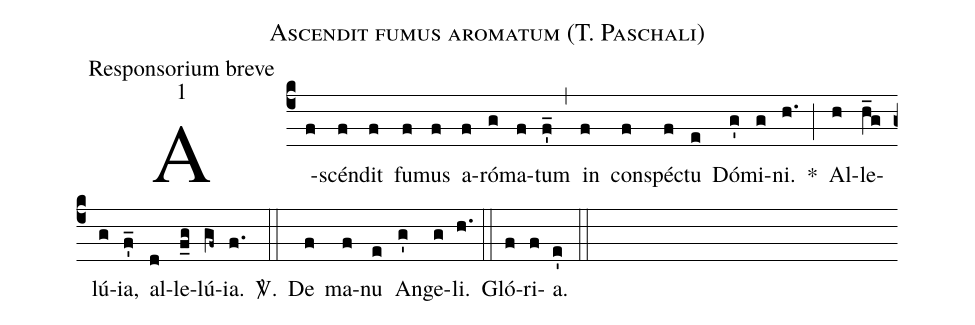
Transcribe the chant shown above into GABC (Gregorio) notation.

name:Ascendit fumus aromatum (T. Paschali);
office-part:Responsorium breve;
mode:1;
%%
(c4) A(f)scén(f)dit(f) fu(f)mus(f) a(f)ró(g)ma(f)tum(f'_) (,) in(f) con(f)spé(f)ctu(e) Dó(g')mi(g)ni.(h.) *(;) Al(h)le(h_g)lú(g)ia,(f'_) al(d)le(f_g)lú(gf~)ia.(f.) <sp>V/</sp>.(::) De(f) ma(f)nu(e) An(g')ge(g)li.(h.) (::) Gló(f)ri(f)a.(e') (::)
